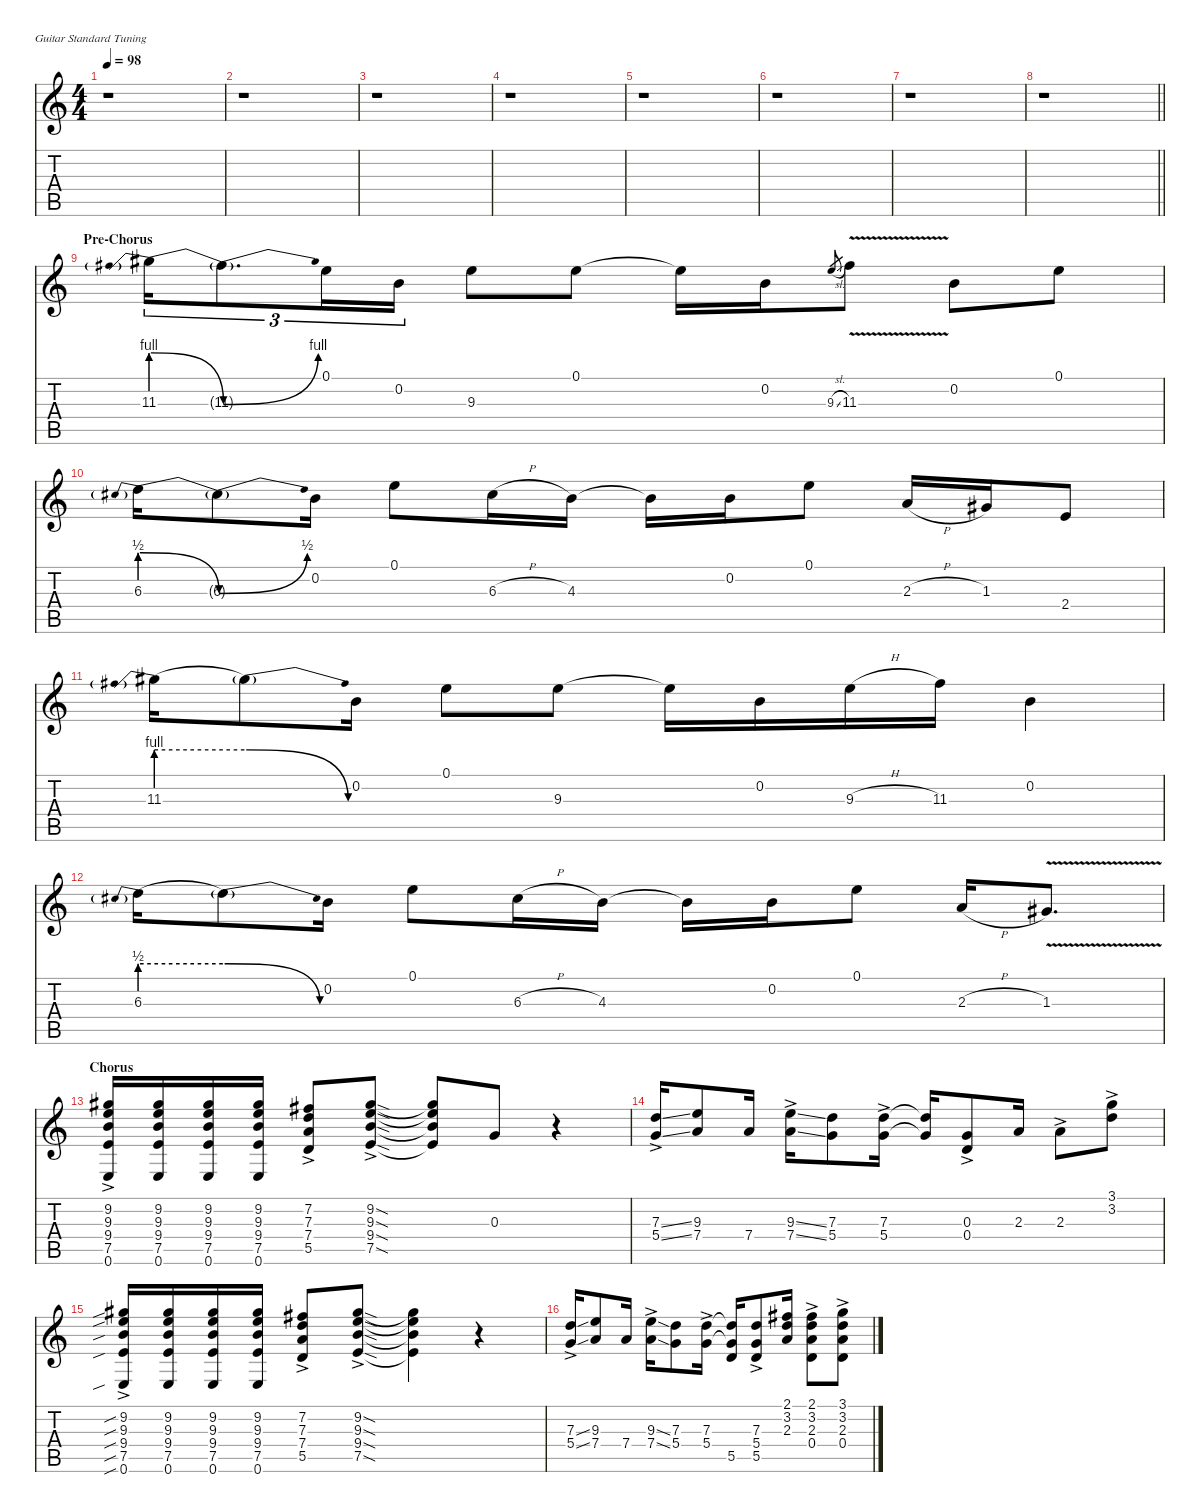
\defaultSystemsLayout 4
\hideDynamics
\bracketExtendMode nobrackets
\singleTrackTrackNamePolicy hidden
\multiTrackTrackNamePolicy hidden
\firstSystemTrackNameMode fullname
\firstSystemTrackNameOrientation horizontal
\otherSystemsTrackNameOrientation horizontal
\track ("Electric Guitar 1" "jz.guit.") {instrument electricguitarjazz}
\staff {score tabs}
\tuning (E4 B3 G3 D3 A2 E2)
\ts (4 4)
\tempo 98
\clef g2
\ks c
r.1{dy f beam Down} |
r.1{beam Down} |
r.1{beam Down} |
r.1{beam Down} |
r.1{beam Down} |
r.1{beam Down} |
r.1{beam Down} |
\barLineRight lightlight
r.1{beam Down} |
\section ("" "Pre-Chorus")
11.3{be (prebendrelease 0 4 60 0)}.16{tu (3 2) beam Down} 11.3{be (bend 0 0 60 4) t acc #}.8{d tu (3 2) beam Down} 0.1.16{tu (3 2) beam Down} 0.2.16{tu (3 2) beam Down} 9.3.8{beam Down} 0.1.8{beam Down} 0.1{t}.16{beam Down} 0.2.16{beam Down} 9.3{sl}.8{gr dy mf beam Up} 11.3{v acc #}.8{dy f beam Down} 0.2.8{beam Down} 0.1.8{beam Down} |
6.3{be (prebendrelease 0 2 60 0)}.16{beam Down} 6.3{be (bend 0 0 60 2) t acc #}.8{beam Down} 0.2.16{beam Down} 0.1.8{beam Down} 6.3{h acc #}.16{beam Down} 4.3.16{beam Down} 4.3{t}.16{beam Down} 0.2.16{beam Down} 0.1.8{beam Down} 2.3{h}.16{beam Up} 1.3{acc #}.16{beam Up} 2.4.8{beam Up} |
11.3{be (prebend 0 4 60 4)}.16{beam Down} 11.3{be (release 0 4 60 0) t}.8{beam Down} 0.2.16{beam Down} 0.1.8{beam Down} 9.3.8{beam Down} 9.3{t}.16{beam Down} 0.2.16{beam Down} 9.3{h}.16{beam Down} 11.3{acc #}.16{beam Down} 0.2.4{beam Down} |
6.3{be (prebend 0 2 60 2)}.16{beam Down} 6.3{be (release 0 2 60 0) t}.8{beam Down} 0.2.16{beam Down} 0.1.8{beam Down} 6.3{h acc #}.16{beam Down} 4.3.16{beam Down} 4.3{t}.16{beam Down} 0.2.16{beam Down} 0.1.8{beam Down} 2.3{h}.16{beam Up} 1.3{v acc #}.8{d beam Up} |
\section ("" "Chorus")
(9.2{ac acc #} 9.3{ac} 9.4{ac} 7.5{ac} 0.6{ac}).16{instrument overdrivenguitar beam Up} (9.2{acc #} 9.3 9.4 7.5 0.6).16{beam Up} (9.2{acc #} 9.3 9.4 7.5 0.6).16{beam Up} (9.2{acc #} 9.3 9.4 7.5 0.6).16{beam Up} (7.2{ac acc #} 7.3{ac} 7.4{ac} 5.5{ac}).8{beam Up} (9.2{sod ac acc #} 9.3{sod ac} 9.4{sod ac} 7.5{sod ac}).8{beam Up} (9.2{t acc #} 9.3{t} 9.4{t} 7.5{t}).8{beam Up} 0.3.8{beam Up} r.4{beam Up} |
(7.3{ss ac} 5.4{ss ac}).16{beam Up} (9.3 7.4).8{beam Up} 7.4.16{beam Up} (9.3{ss ac} 7.4{ss ac}).16{beam Down} (7.3 5.4).8{beam Down} (7.3{ac} 5.4{ac}).16{beam Down} (7.3{t} 5.4{t}).16{beam Up} (0.3{ac} 0.4{ac}).8{beam Up} 2.3.16{beam Up} 2.3{ac}.8{beam Down} (3.1{ac} 3.2{ac}).8{beam Down} |
(9.2{sib ac acc #} 9.3{sib ac} 9.4{sib ac} 7.5{sib ac} 0.6{sib ac}).16{beam Up} (9.2{acc #} 9.3 9.4 7.5 0.6).16{beam Up} (9.2{acc #} 9.3 9.4 7.5 0.6).16{beam Up} (9.2{acc #} 9.3 9.4 7.5 0.6).16{beam Up} (7.2{ac acc #} 7.3{ac} 7.4{ac} 5.5{ac}).8{beam Up} (9.2{sod ac acc #} 9.3{sod ac} 9.4{sod ac} 7.5{sod ac}).8{beam Up} (9.2{t acc #} 9.3{t} 9.4{t} 7.5{t}).4{beam Down} r.4{beam Down} |
(7.3{ss ac} 5.4{ss ac}).16{beam Up} (9.3 7.4).8{beam Up} 7.4.16{beam Up} (9.3{ss ac} 7.4{ss ac}).16{beam Down} (7.3 5.4).8{beam Down} (7.3{ac} 5.4{ac}).16{beam Down} (7.3{t} 5.4{t} 5.5).16{beam Up} (7.3{ac} 5.4{ac} 5.5).8{beam Up} (2.1{acc #} 3.2 2.3).16{beam Up} (2.1{acc #} 3.2 2.3{ac} 0.4).8{beam Down} (3.1{ac} 3.2{ac} 2.3 0.4).8{beam Down}
